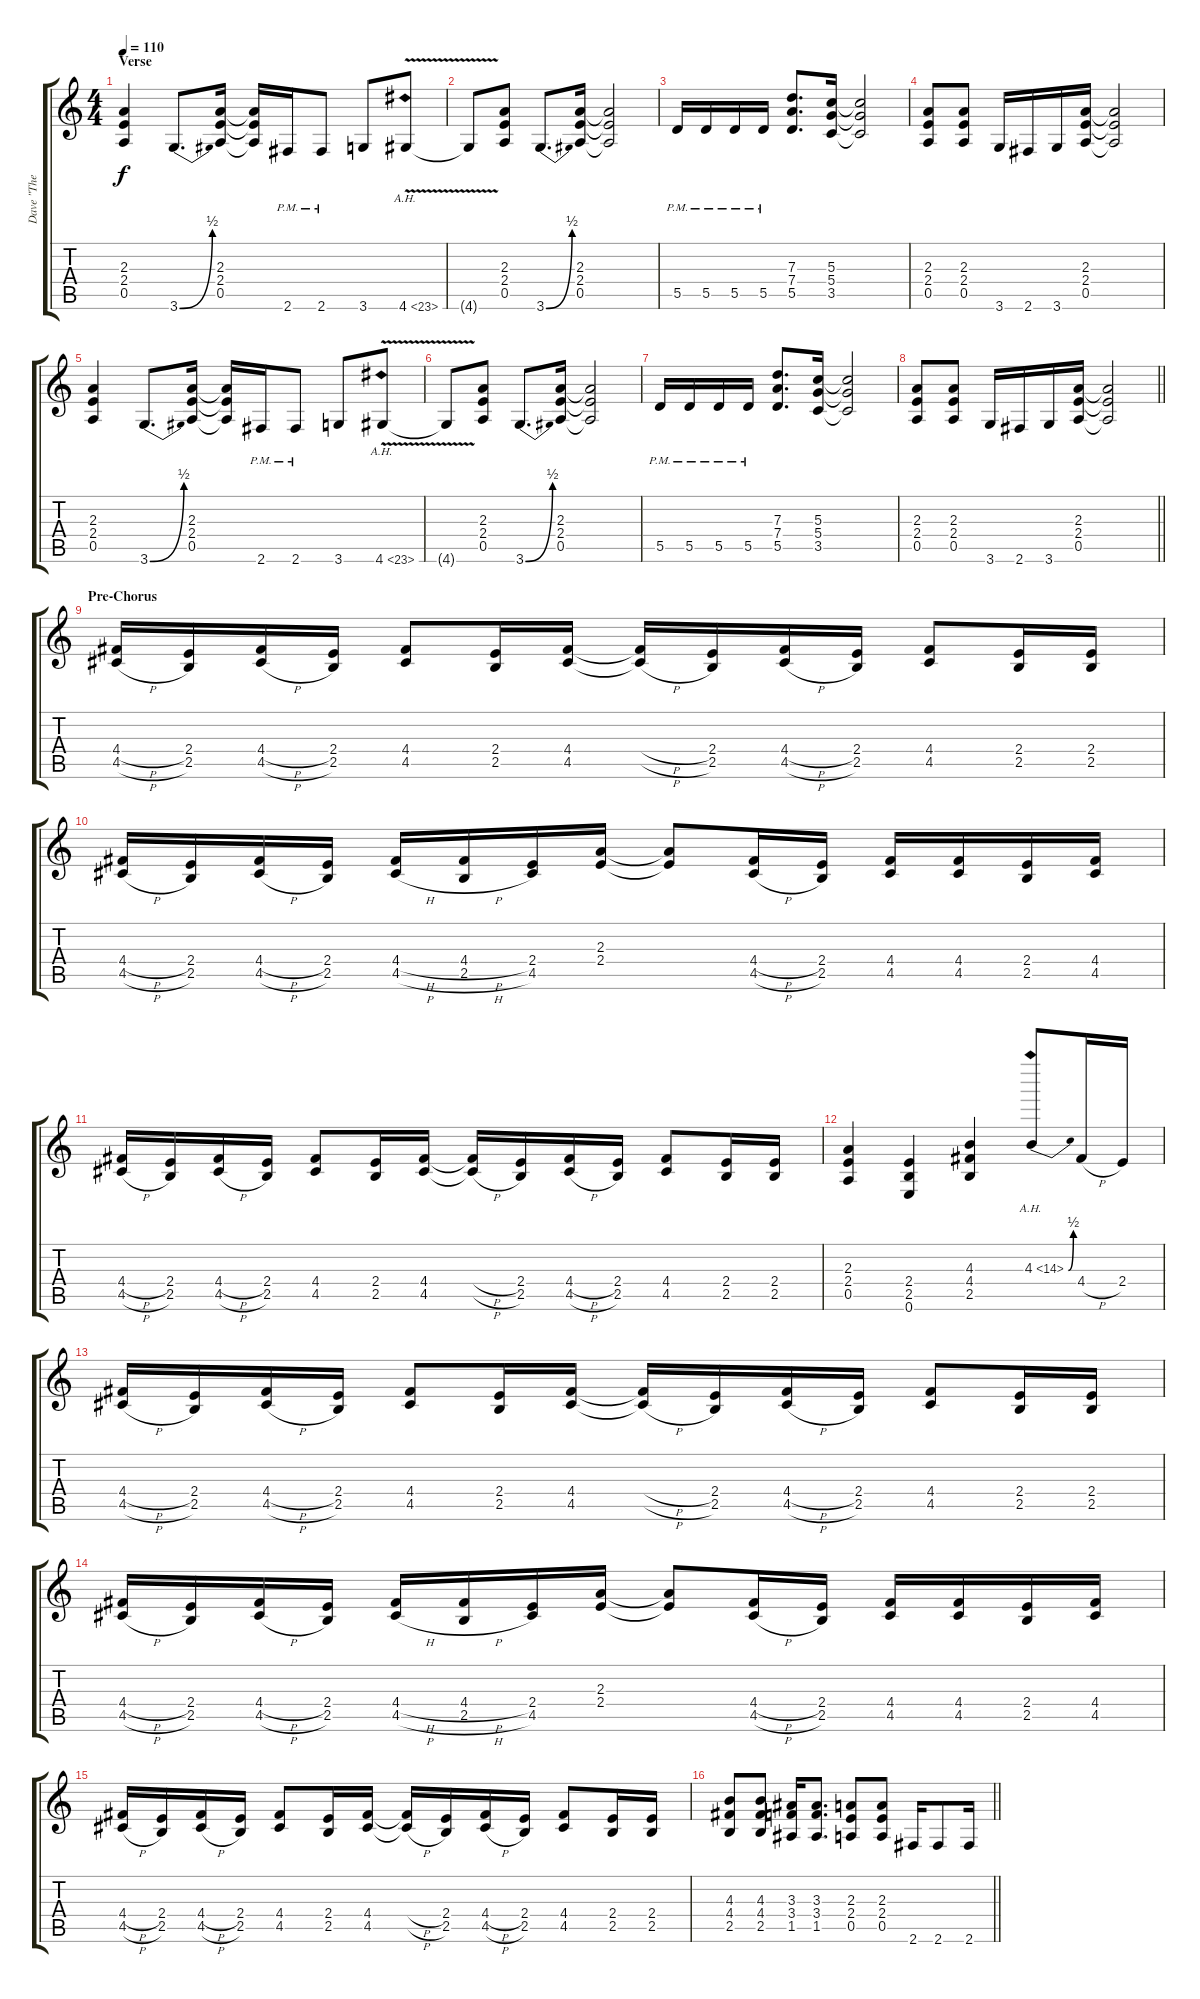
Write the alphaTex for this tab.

\track ("Dave \"The Snake\" Sabo – Rhytm Guitar" "Dave \"The ") {instrument distortionguitar}
\staff {score tabs}
\tuning (E4 B3 G3 D3 A2 E2) {hide}
\ts (4 4)
\section ("" "Verse")
\tempo 110
\clef g2
\ks c
(2.3 2.4 0.5).4{dy f} 3.6{be (bend 0 0 60 2)}.8{d} (2.3 2.4 0.5).16 (2.3{t} 2.4{t} 0.5{t}).16 2.6{pm}.16 2.6{pm}.8 3.6.8 4.6{ah 19 v}.8 |
4.6{t}.8 (2.3 2.4 0.5).8 3.6{be (bend 0 0 60 2)}.8{d} (2.3 2.4 0.5).16 (2.3{t} 2.4{t} 0.5{t}).2 |
5.5{pm}.16 5.5{pm}.16 5.5{pm}.16 5.5{pm}.16 (7.3 7.4 5.5).8{d} (5.3 5.4 3.5).16 (5.3{t} 5.4{t} 3.5{t}).2 |
(2.3 2.4 0.5).8 (2.3 2.4 0.5).8 3.6.16 2.6.16 3.6.16 (2.3 2.4 0.5).16 (2.3{t} 2.4{t} 0.5{t}).2 |
(2.3 2.4 0.5).4 3.6{be (bend 0 0 60 2)}.8{d} (2.3 2.4 0.5).16 (2.3{t} 2.4{t} 0.5{t}).16 2.6{pm}.16 2.6{pm}.8 3.6.8 4.6{ah 19 v}.8 |
4.6{t}.8 (2.3 2.4 0.5).8 3.6{be (bend 0 0 60 2)}.8{d} (2.3 2.4 0.5).16 (2.3{t} 2.4{t} 0.5{t}).2 |
5.5{pm}.16 5.5{pm}.16 5.5{pm}.16 5.5{pm}.16 (7.3 7.4 5.5).8{d} (5.3 5.4 3.5).16 (5.3{t} 5.4{t} 3.5{t}).2 |
\barLineRight lightlight
(2.3 2.4 0.5).8 (2.3 2.4 0.5).8 3.6.16 2.6.16 3.6.16 (2.3 2.4 0.5).16 (2.3{t} 2.4{t} 0.5{t}).2 |
\section ("" "Pre-Chorus")
(4.4{h} 4.5{h}).16 (2.4 2.5).16 (4.4{h} 4.5{h}).16 (2.4 2.5).16 (4.4 4.5).8 (2.4 2.5).16 (4.4 4.5).16 (4.4{h t} 4.5{h t}).16 (2.4 2.5).16 (4.4{h} 4.5{h}).16 (2.4 2.5).16 (4.4 4.5).8 (2.4 2.5).16 (2.4 2.5).16 |
(4.4{h} 4.5{h}).16 (2.4 2.5).16 (4.4{h} 4.5{h}).16 (2.4 2.5).16 (4.4{h} 4.5{h}).16 (4.4{h} 2.5{h}).16 (2.4 4.5).16 (2.3 2.4).16 (2.3{t} 2.4{t}).8 (4.4{h} 4.5{h}).16 (2.4 2.5).16 (4.4 4.5).16 (4.4 4.5).16 (2.4 2.5).16 (4.4 4.5).16 |
(4.4{h} 4.5{h}).16 (2.4 2.5).16 (4.4{h} 4.5{h}).16 (2.4 2.5).16 (4.4 4.5).8 (2.4 2.5).16 (4.4 4.5).16 (4.4{h t} 4.5{h t}).16 (2.4 2.5).16 (4.4{h} 4.5{h}).16 (2.4 2.5).16 (4.4 4.5).8 (2.4 2.5).16 (2.4 2.5).16 |
(2.3 2.4 0.5).4 (2.4 2.5 0.6).4 (4.3 4.4 2.5).4 4.3{be (bend 0 0 60 2) ah 10}.8 4.4{h}.16 2.4.16 |
(4.4{h} 4.5{h}).16 (2.4 2.5).16 (4.4{h} 4.5{h}).16 (2.4 2.5).16 (4.4 4.5).8 (2.4 2.5).16 (4.4 4.5).16 (4.4{h t} 4.5{h t}).16 (2.4 2.5).16 (4.4{h} 4.5{h}).16 (2.4 2.5).16 (4.4 4.5).8 (2.4 2.5).16 (2.4 2.5).16 |
(4.4{h} 4.5{h}).16 (2.4 2.5).16 (4.4{h} 4.5{h}).16 (2.4 2.5).16 (4.4{h} 4.5{h}).16 (4.4{h} 2.5{h}).16 (2.4 4.5).16 (2.3 2.4).16 (2.3{t} 2.4{t}).8 (4.4{h} 4.5{h}).16 (2.4 2.5).16 (4.4 4.5).16 (4.4 4.5).16 (2.4 2.5).16 (4.4 4.5).16 |
(4.4{h} 4.5{h}).16 (2.4 2.5).16 (4.4{h} 4.5{h}).16 (2.4 2.5).16 (4.4 4.5).8 (2.4 2.5).16 (4.4 4.5).16 (4.4{h t} 4.5{h t}).16 (2.4 2.5).16 (4.4{h} 4.5{h}).16 (2.4 2.5).16 (4.4 4.5).8 (2.4 2.5).16 (2.4 2.5).16 |
\barLineRight lightlight
(4.3 4.4 2.5).8 (4.3 4.4 2.5).8 (3.3 3.4 1.5).16 (3.3 3.4 1.5).8{d} (2.3 2.4 0.5).8 (2.3 2.4 0.5).8 2.6.16 2.6.8 2.6.16
